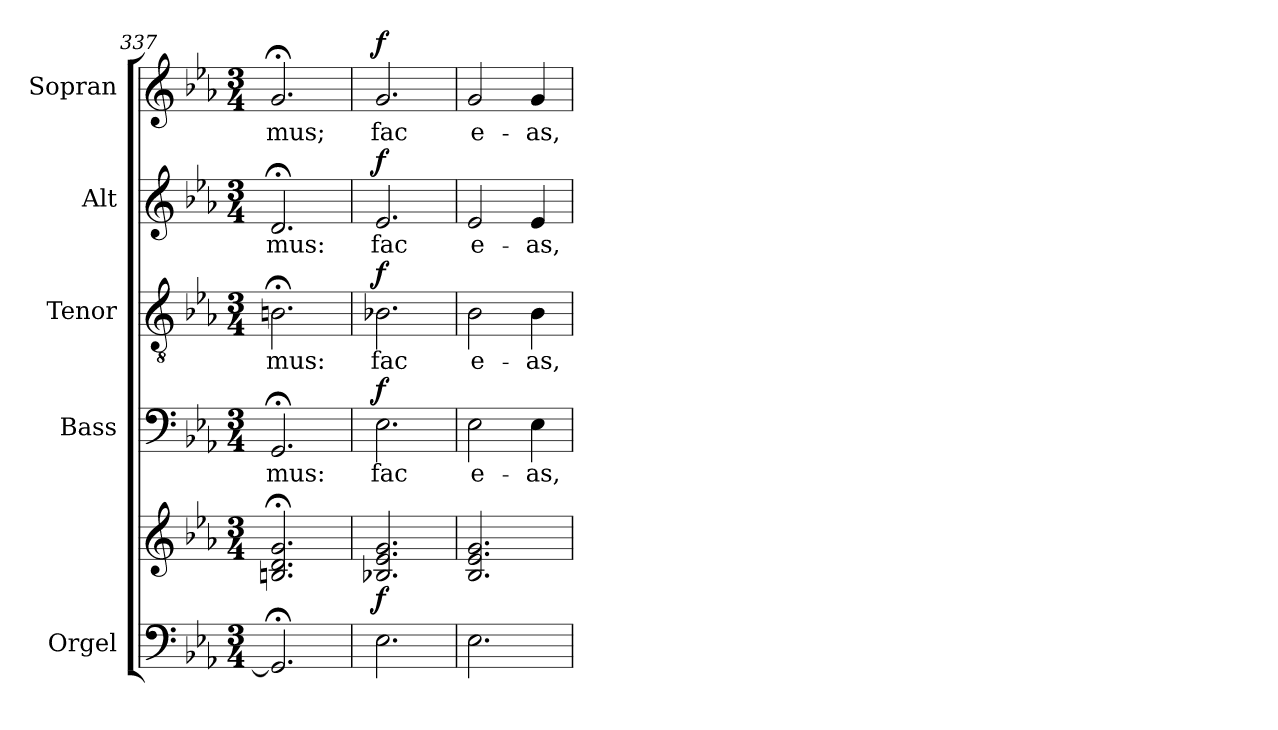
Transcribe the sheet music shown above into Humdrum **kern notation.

**kern	**kern	**dynam	**kern	**text	**dynam	**kern	**text	**dynam	**kern	**text	**dynam	**kern	**text	**dynam
*part5	*part5	*part5	*part4	*part4	*part4	*part3	*part3	*part3	*part2	*part2	*part2	*part1	*part1	*part1
*staff6	*staff5	*staff5/6	*staff4	*staff4	*staff4	*staff3	*staff3	*staff3	*staff2	*staff2	*staff2	*staff1	*staff1	*staff1
*I"Orgel	*	*	*I"Bass	*	*	*I"Tenor	*	*	*I"Alt	*	*	*I"Sopran	*	*
*I'Org.	*	*	*I'B.	*	*	*I'T.	*	*	*I'A.	*	*	*I'S.	*	*
*clefF4	*clefG2	*	*clefF4	*	*	*clefGv2	*	*	*clefG2	*	*	*clefG2	*	*
*k[b-e-a-]	*k[b-e-a-]	*	*k[b-e-a-]	*	*	*k[b-e-a-]	*	*	*k[b-e-a-]	*	*	*k[b-e-a-]	*	*
*E-:	*E-:	*	*E-:	*	*	*E-:	*	*	*E-:	*	*	*E-:	*	*
*M3/4	*M3/4	*	*M3/4	*	*	*M3/4	*	*	*M3/4	*	*	*M3/4	*	*
=337	=337	=337	=337	=337	=337	=337	=337	=337	=337	=337	=337	=337	=337	=337
!	!	!	!	!LO:LY:b	!	!	!LO:LY:b	!	!	!LO:LY:b	!	!	!LO:LY:b	!
2.GG;</]	2.Bn/;< 2.d/;< 2.g/;<	.	2.GG;</	-mus:	.	2.Bn;<\	-mus:	.	2.d;</	-mus:	.	2.g;</	-mus;	.
!!LO:PB:g=z
=338	=338	=338	=338	=338	=338	=338	=338	=338	=338	=338	=338	=338	=338	=338
!	!	!LO:DY:b	!	!LO:LY:b	!LO:DY:a	!	!LO:LY:b	!LO:DY:a	!	!LO:LY:b	!LO:DY:a	!	!LO:LY:b	!LO:DY:a
2.E-\	2.B-X/ 2.e-/ 2.g/	f	2.E-\	fac	f	2.B-X\	fac	f	2.e-/	fac	f	2.g/	fac	f
=339	=339	=339	=339	=339	=339	=339	=339	=339	=339	=339	=339	=339	=339	=339
!	!	!	!	!LO:LY:b	!	!	!LO:LY:b	!	!	!LO:LY:b	!	!	!LO:LY:b	!
2.E-\	2.B-/ 2.e-/ 2.g/	.	2E-\	e-	.	2B-\	e-	.	2e-/	e-	.	2g/	e-	.
!	!	!	!	!LO:LY:b	!	!	!LO:LY:b	!	!	!LO:LY:b	!	!	!LO:LY:b	!
.	.	.	4E-\	-as,	.	4B-\	-as,	.	4e-/	-as,	.	4g/	-as,	.
=	=	=	=	=	=	=	=	=	=	=	=	=	=	=
*-	*-	*-	*-	*-	*-	*-	*-	*-	*-	*-	*-	*-	*-	*-
